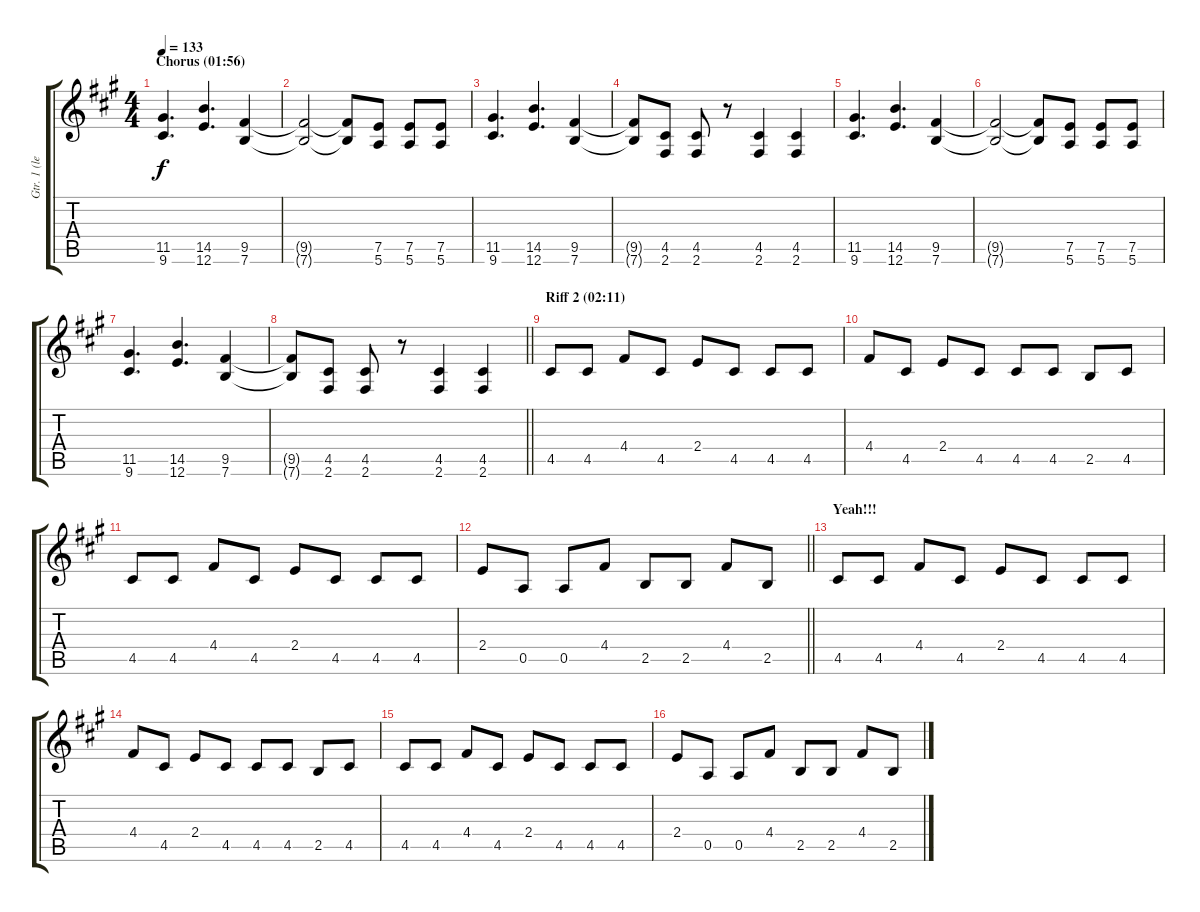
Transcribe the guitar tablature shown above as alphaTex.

\track ("Gtr. 1 (left)" "Gtr. 1 (le") {instrument overdrivenguitar}
\staff {score tabs}
\tuning (E4 B3 G3 D3 A2 E2) {hide}
\ts (4 4)
\section ("" "Chorus (01:56)")
\tempo 133
\clef g2
\ks a
(11.5 9.6).4{d dy f} (14.5 12.6).4{d} (9.5 7.6).4 |
(9.5{t} 7.6{t}).2 (9.5{t} 7.6{t}).8 (7.5 5.6).8 (7.5 5.6).8 (7.5 5.6).8 |
(11.5 9.6).4{d} (14.5 12.6).4{d} (9.5 7.6).4 |
(9.5{t} 7.6{t}).8 (4.5 2.6).8 (4.5 2.6).8 r.8 (4.5 2.6).4 (4.5 2.6).4 |
(11.5 9.6).4{d} (14.5 12.6).4{d} (9.5 7.6).4 |
(9.5{t} 7.6{t}).2 (9.5{t} 7.6{t}).8 (7.5 5.6).8 (7.5 5.6).8 (7.5 5.6).8 |
(11.5 9.6).4{d} (14.5 12.6).4{d} (9.5 7.6).4 |
\barLineRight lightlight
(9.5{t} 7.6{t}).8 (4.5 2.6).8 (4.5 2.6).8 r.8 (4.5 2.6).4 (4.5 2.6).4 |
\section ("" "Riff 2 (02:11)")
4.5.8 4.5.8 4.4.8 4.5.8 2.4.8 4.5.8 4.5.8 4.5.8 |
4.4.8 4.5.8 2.4.8 4.5.8 4.5.8 4.5.8 2.5.8 4.5.8 |
4.5.8 4.5.8 4.4.8 4.5.8 2.4.8 4.5.8 4.5.8 4.5.8 |
\barLineRight lightlight
2.4.8 0.5.8 0.5.8 4.4.8 2.5.8 2.5.8 4.4.8 2.5.8 |
\section ("" "Yeah!!!")
4.5.8 4.5.8 4.4.8 4.5.8 2.4.8 4.5.8 4.5.8 4.5.8 |
4.4.8 4.5.8 2.4.8 4.5.8 4.5.8 4.5.8 2.5.8 4.5.8 |
4.5.8 4.5.8 4.4.8 4.5.8 2.4.8 4.5.8 4.5.8 4.5.8 |
2.4.8 0.5.8 0.5.8 4.4.8 2.5.8 2.5.8 4.4.8 2.5.8
